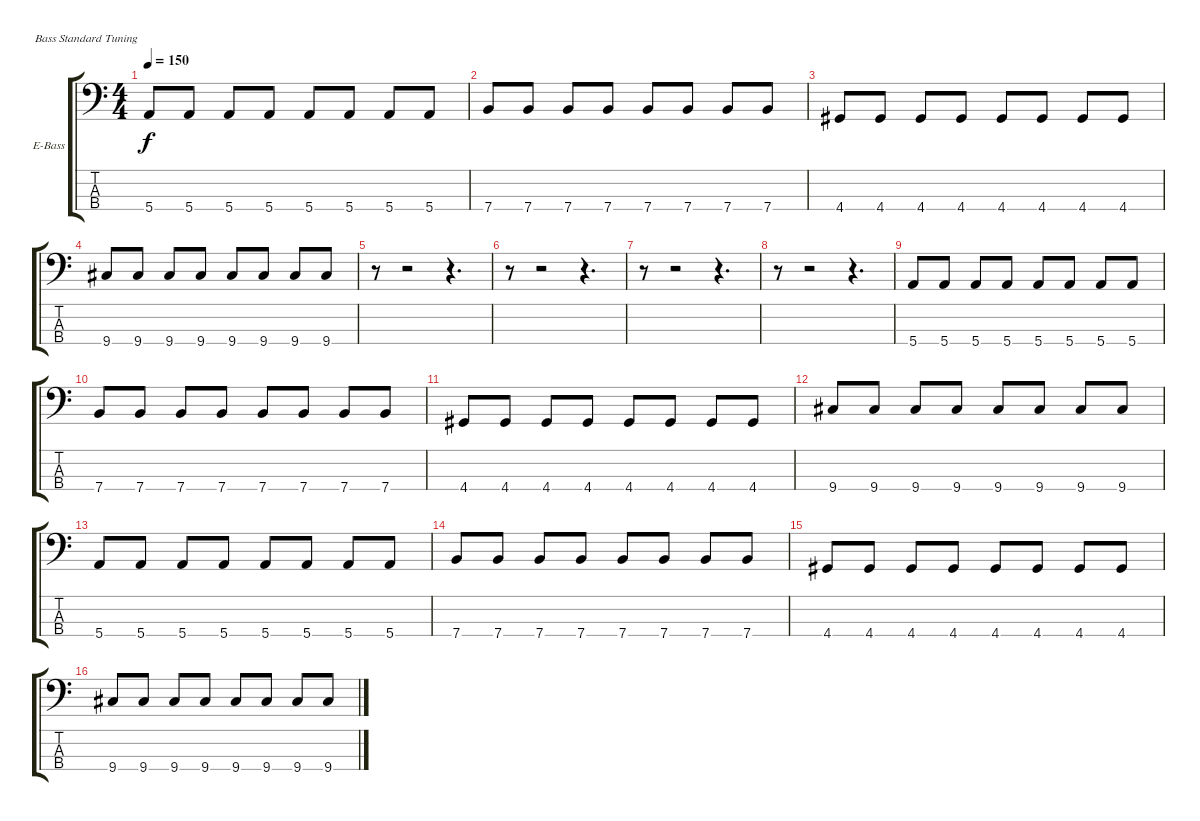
\bracketExtendMode groupsimilarinstruments
\firstSystemTrackNameOrientation horizontal
\otherSystemsTrackNameOrientation horizontal
\track ("Äîðîæêà 4" "E-Bass") {instrument electricbassfinger}
\staff {score tabs}
\tuning (G2 D2 A1 E1)
\ts (4 4)
\tempo 150
\clef f4
\ks c
5.4.8{dy f} 5.4.8 5.4.8 5.4.8 5.4.8 5.4.8 5.4.8 5.4.8 |
7.4.8 7.4.8 7.4.8 7.4.8 7.4.8 7.4.8 7.4.8 7.4.8 |
4.4.8 4.4.8 4.4.8 4.4.8 4.4.8 4.4.8 4.4.8 4.4.8 |
9.4.8 9.4.8 9.4.8 9.4.8 9.4.8 9.4.8 9.4.8 9.4.8 |
r.8 r.2 r.4{d} |
r.8 r.2 r.4{d} |
r.8 r.2 r.4{d} |
r.8 r.2 r.4{d} |
5.4.8 5.4.8 5.4.8 5.4.8 5.4.8 5.4.8 5.4.8 5.4.8 |
7.4.8 7.4.8 7.4.8 7.4.8 7.4.8 7.4.8 7.4.8 7.4.8 |
4.4.8 4.4.8 4.4.8 4.4.8 4.4.8 4.4.8 4.4.8 4.4.8 |
9.4.8 9.4.8 9.4.8 9.4.8 9.4.8 9.4.8 9.4.8 9.4.8 |
5.4.8 5.4.8 5.4.8 5.4.8 5.4.8 5.4.8 5.4.8 5.4.8 |
7.4.8 7.4.8 7.4.8 7.4.8 7.4.8 7.4.8 7.4.8 7.4.8 |
4.4.8 4.4.8 4.4.8 4.4.8 4.4.8 4.4.8 4.4.8 4.4.8 |
9.4.8 9.4.8 9.4.8 9.4.8 9.4.8 9.4.8 9.4.8 9.4.8
